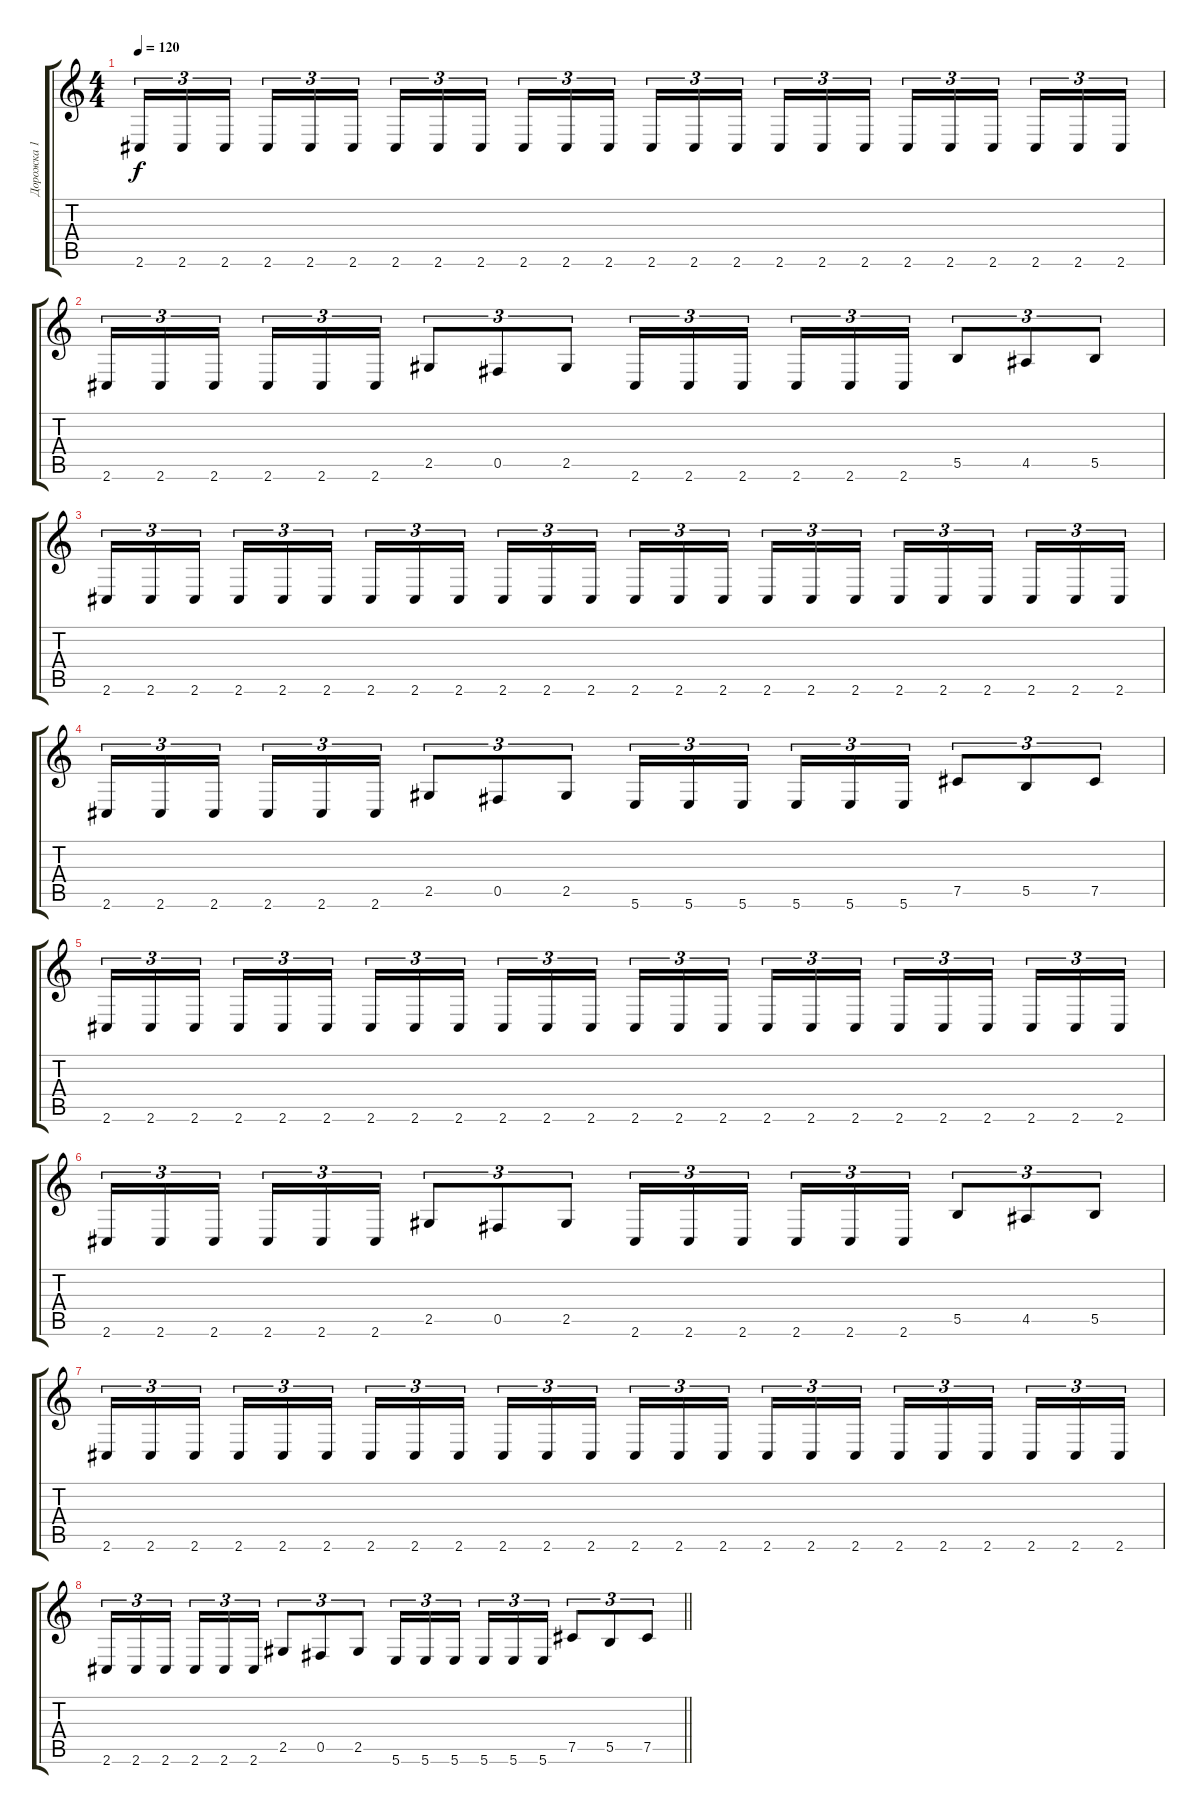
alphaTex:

\track ("Дорожка 1" "Дорожка 1") {instrument distortionguitar}
\staff {score tabs}
\tuning (Db4 Ab3 E3 B2 Gb2 B1) {hide}
\ts (4 4)
\tempo 120
\clef g2
\ks c
2.6.16{tu (3 2) dy f} 2.6.16{tu (3 2)} 2.6.16{tu (3 2) beam splitsecondary} 2.6.16{tu (3 2)} 2.6.16{tu (3 2)} 2.6.16{tu (3 2)} 2.6.16{tu (3 2)} 2.6.16{tu (3 2)} 2.6.16{tu (3 2) beam splitsecondary} 2.6.16{tu (3 2)} 2.6.16{tu (3 2)} 2.6.16{tu (3 2)} 2.6.16{tu (3 2)} 2.6.16{tu (3 2)} 2.6.16{tu (3 2) beam splitsecondary} 2.6.16{tu (3 2)} 2.6.16{tu (3 2)} 2.6.16{tu (3 2)} 2.6.16{tu (3 2)} 2.6.16{tu (3 2)} 2.6.16{tu (3 2) beam splitsecondary} 2.6.16{tu (3 2)} 2.6.16{tu (3 2)} 2.6.16{tu (3 2)} |
2.6.16{tu (3 2)} 2.6.16{tu (3 2)} 2.6.16{tu (3 2) beam splitsecondary} 2.6.16{tu (3 2)} 2.6.16{tu (3 2)} 2.6.16{tu (3 2)} 2.5.8{tu (3 2)} 0.5.8{tu (3 2)} 2.5.8{tu (3 2)} 2.6.16{tu (3 2)} 2.6.16{tu (3 2)} 2.6.16{tu (3 2) beam splitsecondary} 2.6.16{tu (3 2)} 2.6.16{tu (3 2)} 2.6.16{tu (3 2)} 5.5.8{tu (3 2)} 4.5.8{tu (3 2)} 5.5.8{tu (3 2)} |
2.6.16{tu (3 2)} 2.6.16{tu (3 2)} 2.6.16{tu (3 2) beam splitsecondary} 2.6.16{tu (3 2)} 2.6.16{tu (3 2)} 2.6.16{tu (3 2)} 2.6.16{tu (3 2)} 2.6.16{tu (3 2)} 2.6.16{tu (3 2) beam splitsecondary} 2.6.16{tu (3 2)} 2.6.16{tu (3 2)} 2.6.16{tu (3 2)} 2.6.16{tu (3 2)} 2.6.16{tu (3 2)} 2.6.16{tu (3 2) beam splitsecondary} 2.6.16{tu (3 2)} 2.6.16{tu (3 2)} 2.6.16{tu (3 2)} 2.6.16{tu (3 2)} 2.6.16{tu (3 2)} 2.6.16{tu (3 2) beam splitsecondary} 2.6.16{tu (3 2)} 2.6.16{tu (3 2)} 2.6.16{tu (3 2)} |
2.6.16{tu (3 2)} 2.6.16{tu (3 2)} 2.6.16{tu (3 2) beam splitsecondary} 2.6.16{tu (3 2)} 2.6.16{tu (3 2)} 2.6.16{tu (3 2)} 2.5.8{tu (3 2)} 0.5.8{tu (3 2)} 2.5.8{tu (3 2)} 5.6.16{tu (3 2)} 5.6.16{tu (3 2)} 5.6.16{tu (3 2) beam splitsecondary} 5.6.16{tu (3 2)} 5.6.16{tu (3 2)} 5.6.16{tu (3 2)} 7.5.8{tu (3 2)} 5.5.8{tu (3 2)} 7.5.8{tu (3 2)} |
2.6.16{tu (3 2)} 2.6.16{tu (3 2)} 2.6.16{tu (3 2) beam splitsecondary} 2.6.16{tu (3 2)} 2.6.16{tu (3 2)} 2.6.16{tu (3 2)} 2.6.16{tu (3 2)} 2.6.16{tu (3 2)} 2.6.16{tu (3 2) beam splitsecondary} 2.6.16{tu (3 2)} 2.6.16{tu (3 2)} 2.6.16{tu (3 2)} 2.6.16{tu (3 2)} 2.6.16{tu (3 2)} 2.6.16{tu (3 2) beam splitsecondary} 2.6.16{tu (3 2)} 2.6.16{tu (3 2)} 2.6.16{tu (3 2)} 2.6.16{tu (3 2)} 2.6.16{tu (3 2)} 2.6.16{tu (3 2) beam splitsecondary} 2.6.16{tu (3 2)} 2.6.16{tu (3 2)} 2.6.16{tu (3 2)} |
2.6.16{tu (3 2)} 2.6.16{tu (3 2)} 2.6.16{tu (3 2) beam splitsecondary} 2.6.16{tu (3 2)} 2.6.16{tu (3 2)} 2.6.16{tu (3 2)} 2.5.8{tu (3 2)} 0.5.8{tu (3 2)} 2.5.8{tu (3 2)} 2.6.16{tu (3 2)} 2.6.16{tu (3 2)} 2.6.16{tu (3 2) beam splitsecondary} 2.6.16{tu (3 2)} 2.6.16{tu (3 2)} 2.6.16{tu (3 2)} 5.5.8{tu (3 2)} 4.5.8{tu (3 2)} 5.5.8{tu (3 2)} |
2.6.16{tu (3 2)} 2.6.16{tu (3 2)} 2.6.16{tu (3 2) beam splitsecondary} 2.6.16{tu (3 2)} 2.6.16{tu (3 2)} 2.6.16{tu (3 2)} 2.6.16{tu (3 2)} 2.6.16{tu (3 2)} 2.6.16{tu (3 2) beam splitsecondary} 2.6.16{tu (3 2)} 2.6.16{tu (3 2)} 2.6.16{tu (3 2)} 2.6.16{tu (3 2)} 2.6.16{tu (3 2)} 2.6.16{tu (3 2) beam splitsecondary} 2.6.16{tu (3 2)} 2.6.16{tu (3 2)} 2.6.16{tu (3 2)} 2.6.16{tu (3 2)} 2.6.16{tu (3 2)} 2.6.16{tu (3 2) beam splitsecondary} 2.6.16{tu (3 2)} 2.6.16{tu (3 2)} 2.6.16{tu (3 2)} |
\barLineRight lightlight
2.6.16{tu (3 2)} 2.6.16{tu (3 2)} 2.6.16{tu (3 2) beam splitsecondary} 2.6.16{tu (3 2)} 2.6.16{tu (3 2)} 2.6.16{tu (3 2)} 2.5.8{tu (3 2)} 0.5.8{tu (3 2)} 2.5.8{tu (3 2)} 5.6.16{tu (3 2)} 5.6.16{tu (3 2)} 5.6.16{tu (3 2) beam splitsecondary} 5.6.16{tu (3 2)} 5.6.16{tu (3 2)} 5.6.16{tu (3 2)} 7.5.8{tu (3 2)} 5.5.8{tu (3 2)} 7.5.8{tu (3 2)}
